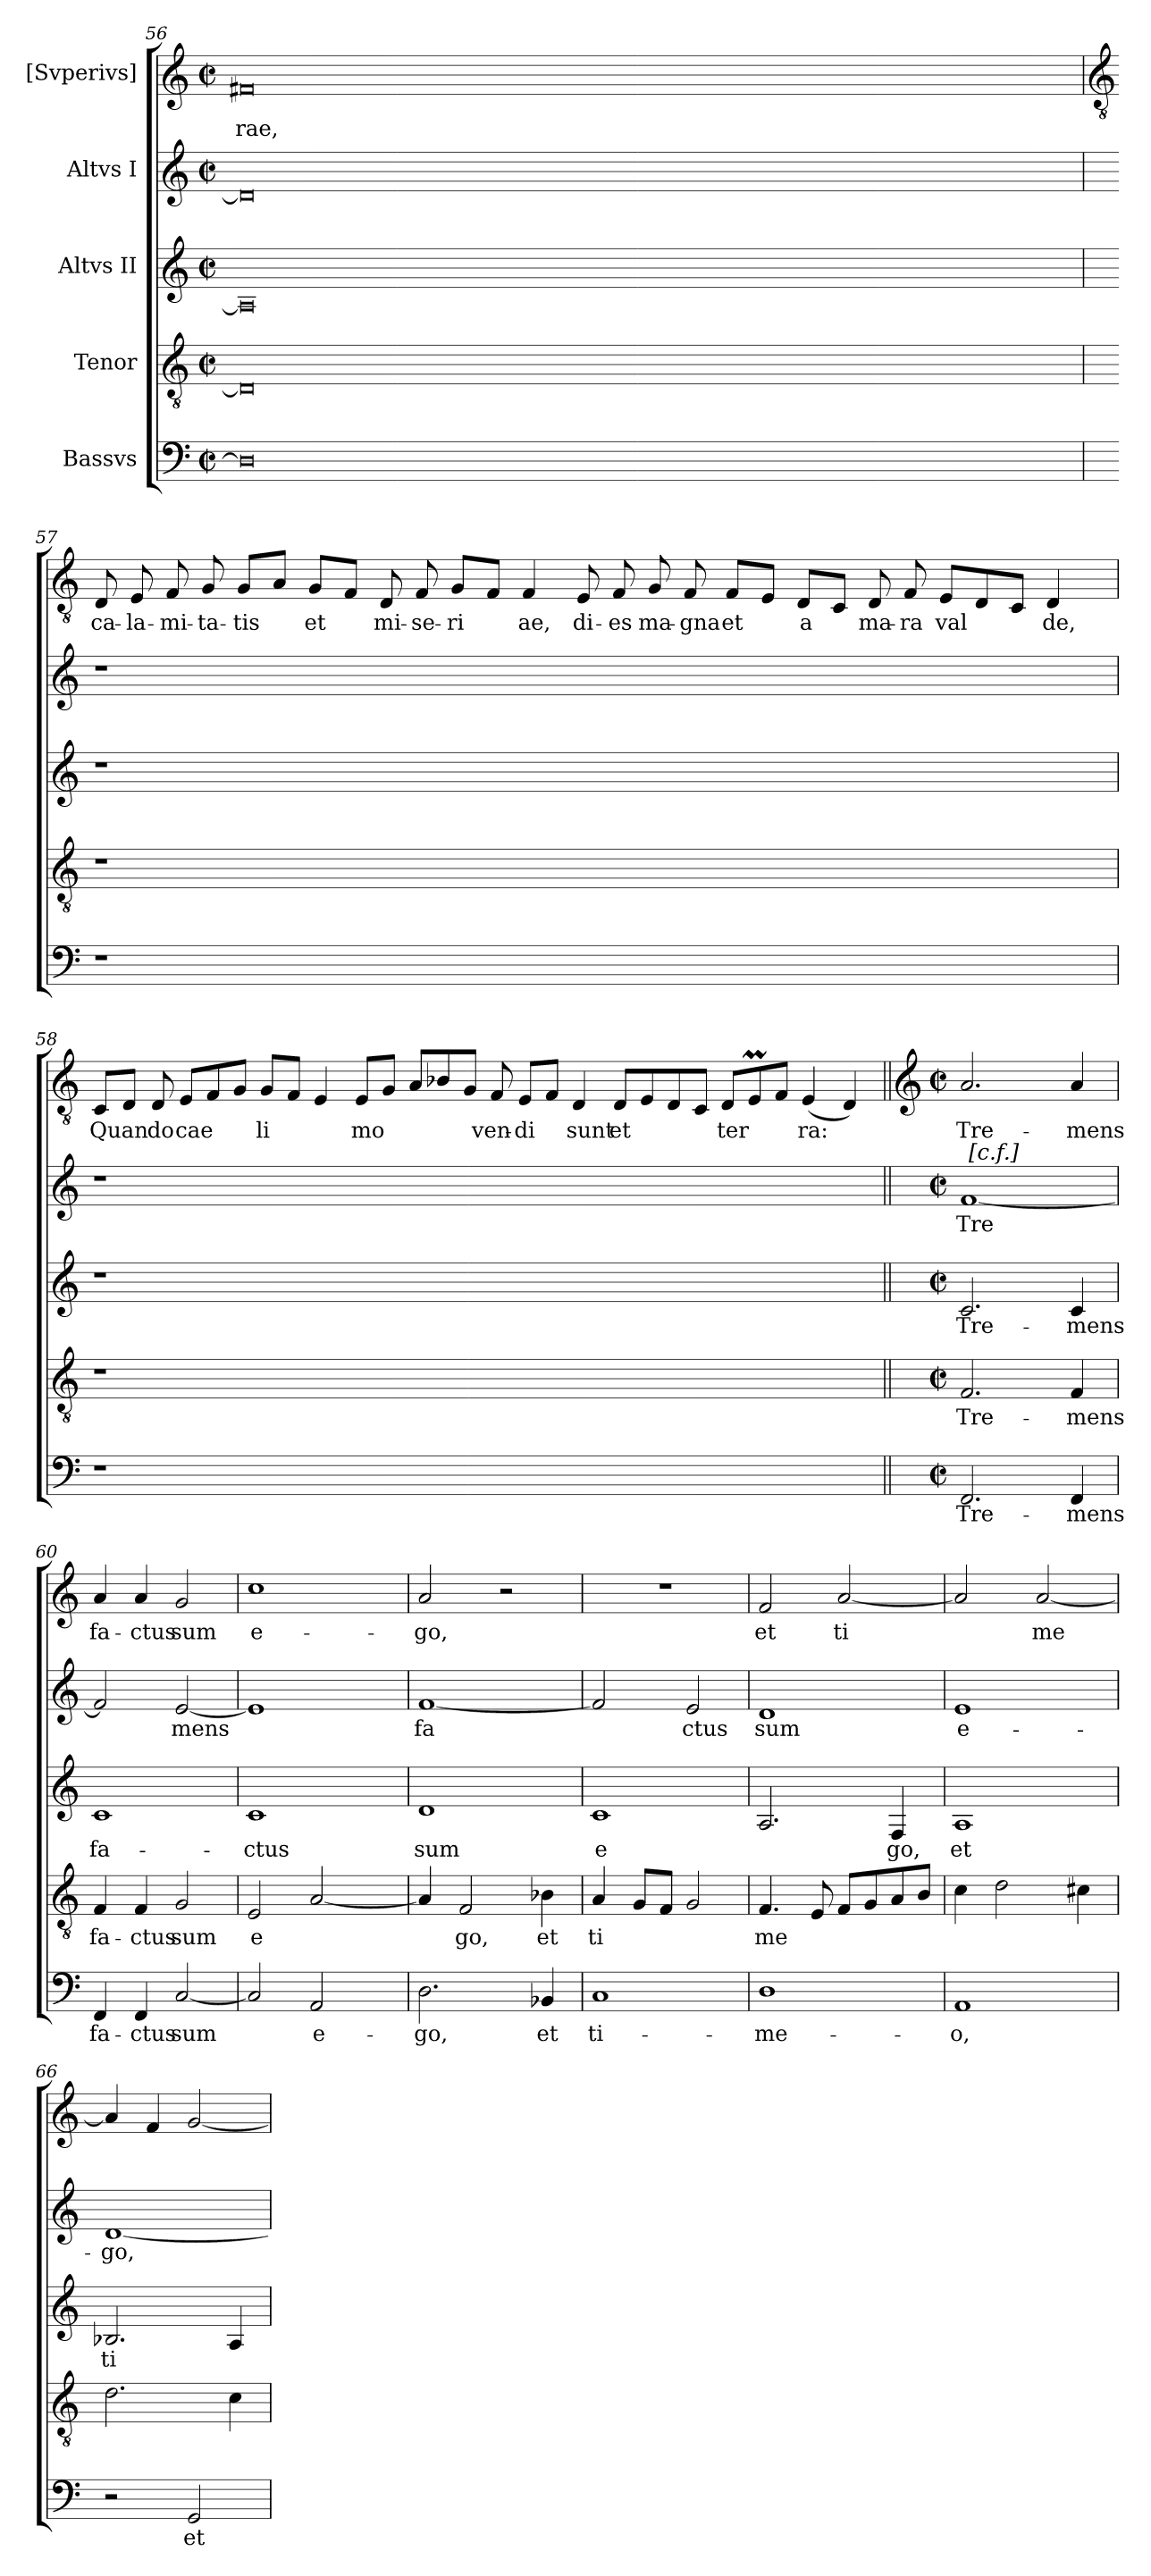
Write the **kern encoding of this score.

**kern	**text	**kern	**text	**kern	**text	**kern	**text	**kern	**text
*part5	*part5	*part4	*part4	*part3	*part3	*part2	*part2	*part1	*part1
*staff5	*staff5	*staff4	*staff4	*staff3	*staff3	*staff2	*staff2	*staff1	*staff1
*I"Bassvs	*	*I"Tenor	*	*I"Altvs II	*	*I"Altvs I	*	*I"[Svperivs]	*
*clefF4	*	*clefGv2	*	*clefG2	*	*clefG2	*	*clefG2	*
*k[]	*	*k[]	*	*k[]	*	*k[]	*	*k[]	*
*C:	*	*C:	*	*C:	*	*C:	*	*C:	*
*M2/2	*	*M2/2	*	*M2/2	*	*M2/2	*	*M2/2	*
*met(c|)	*	*met(c|)	*	*met(c|)	*	*met(c|)	*	*met(c|)	*
=56	=56	=56	=56	=56	=56	=56	=56	=56	=56
!	!LO:LY:b:cj	!	!LO:LY:b:cj	!	!LO:LY:b:cj	!	!LO:LY:b:cj	!	!LO:LY:b:cj
0D]	--	0D]	--	0A]	.	0d]	.	0f#	-rae,
!!LO:LB:g=z
=57	=57	=57	=57	=57	=57	=57	=57	=57	=57
*	*	*	*	*	*	*	*	*clefGv2	*
!	!	!	!	!	!	!	!	!	!LO:LY:b:cj
1r	.	1r	.	1r	.	1r	.	8D/	ca-
!	!	!	!	!	!	!	!	!	!LO:LY:b:cj
.	.	.	.	.	.	.	.	8E/	-la-
!	!	!	!	!	!	!	!	!	!LO:LY:b:cj
.	.	.	.	.	.	.	.	8F/	-mi-
!	!	!	!	!	!	!	!	!	!LO:LY:b:cj
.	.	.	.	.	.	.	.	8G/	-ta-
!	!	!	!	!	!	!	!	!	!LO:LY:b:cj
.	.	.	.	.	.	.	.	8G/L	-tis
!	!	!	!	!	!	!	!	!	!LO:LY:b:cj
.	.	.	.	.	.	.	.	8A/J	.
!	!	!	!	!	!	!	!	!	!LO:LY:b:cj
.	.	.	.	.	.	.	.	8G/L	et
!	!	!	!	!	!	!	!	!	!LO:LY:b:cj
.	.	.	.	.	.	.	.	8F/J	.
!	!	!	!	!	!	!	!	!	!LO:LY:b:cj
0ryy	.	0ryy	.	0ryy	.	0ryy	.	8D/	mi-
!	!	!	!	!	!	!	!	!	!LO:LY:b:cj
.	.	.	.	.	.	.	.	8F/	-se-
!	!	!	!	!	!	!	!	!	!LO:LY:b:cj
.	.	.	.	.	.	.	.	8G/L	-ri-
!	!	!	!	!	!	!	!	!	!LO:LY:b:cj
.	.	.	.	.	.	.	.	8F/J	--
!	!	!	!	!	!	!	!	!	!LO:LY:b:cj
.	.	.	.	.	.	.	.	4F/	-ae,
!	!	!	!	!	!	!	!	!	!LO:LY:b:cj
.	.	.	.	.	.	.	.	8E/	di-
!	!	!	!	!	!	!	!	!	!LO:LY:b:cj
.	.	.	.	.	.	.	.	8F/	-es
!	!	!	!	!	!	!	!	!	!LO:LY:b:cj
.	.	.	.	.	.	.	.	8G/	ma-
!	!	!	!	!	!	!	!	!	!LO:LY:b:cj
.	.	.	.	.	.	.	.	8F/	-gna
!	!	!	!	!	!	!	!	!	!LO:LY:b:cj
.	.	.	.	.	.	.	.	8F/L	et
!	!	!	!	!	!	!	!	!	!LO:LY:b:cj
.	.	.	.	.	.	.	.	8E/J	.
!	!	!	!	!	!	!	!	!	!LO:LY:b:cj
.	.	.	.	.	.	.	.	8D/L	a-
!	!	!	!	!	!	!	!	!	!LO:LY:b:cj
.	.	.	.	.	.	.	.	8C/J	--
!	!	!	!	!	!	!	!	!	!LO:LY:b:cj
.	.	.	.	.	.	.	.	8D/	-ma-
!	!	!	!	!	!	!	!	!	!LO:LY:b:cj
.	.	.	.	.	.	.	.	8F/	-ra
!	!	!	!	!	!	!	!	!	!LO:LY:b:cj
2ryy	.	2ryy	.	2ryy	.	2ryy	.	8E/L	val-
!	!	!	!	!	!	!	!	!	!LO:LY:b:cj
.	.	.	.	.	.	.	.	8D/	--
!	!	!	!	!	!	!	!	!	!LO:LY:b:cj
.	.	.	.	.	.	.	.	8C/J	--
!	!	!	!	!	!	!	!	!	!LO:LY:b:cj
.	.	.	.	.	.	.	.	4D/	-de,
8ryy	.	8ryy	.	8ryy	.	8ryy	.	.	.
!!LO:PB:g=z
=58	=58	=58	=58	=58	=58	=58	=58	=58	=58
!	!	!	!	!	!	!	!	!	!LO:LY:b:cj
1r	.	1r	.	1r	.	1r	.	8C/L	Quan-
!	!	!	!	!	!	!	!	!	!LO:LY:b:cj
.	.	.	.	.	.	.	.	8D/J	--
!	!	!	!	!	!	!	!	!	!LO:LY:b:cj
.	.	.	.	.	.	.	.	8D/	-do
!	!	!	!	!	!	!	!	!	!LO:LY:b:cj
.	.	.	.	.	.	.	.	8E/L	cae-
!	!	!	!	!	!	!	!	!	!LO:LY:b:cj
.	.	.	.	.	.	.	.	8F/	--
!	!	!	!	!	!	!	!	!	!LO:LY:b:cj
.	.	.	.	.	.	.	.	8G/J	--
!	!	!	!	!	!	!	!	!	!LO:LY:b:cj
.	.	.	.	.	.	.	.	8G/L	-li
!	!	!	!	!	!	!	!	!	!LO:LY:b:cj
.	.	.	.	.	.	.	.	8F/J	.
!	!	!	!	!	!	!	!	!	!LO:LY:b:cj
0ryy	.	0ryy	.	0ryy	.	0ryy	.	4E/	.
!	!	!	!	!	!	!	!	!	!LO:LY:b:cj
.	.	.	.	.	.	.	.	8E/L	mo-
!	!	!	!	!	!	!	!	!	!LO:LY:b:cj
.	.	.	.	.	.	.	.	8G/J	--
!	!	!	!	!	!	!	!	!	!LO:LY:b:cj
.	.	.	.	.	.	.	.	8A/L	--
!	!	!	!	!	!	!	!	!	!LO:LY:b:cj
.	.	.	.	.	.	.	.	8B-X/	--
!	!	!	!	!	!	!	!	!	!LO:LY:b:cj
.	.	.	.	.	.	.	.	8G/J	--
!	!	!	!	!	!	!	!	!	!LO:LY:b:cj
.	.	.	.	.	.	.	.	8F/	-ven-
!	!	!	!	!	!	!	!	!	!LO:LY:b:cj
.	.	.	.	.	.	.	.	8E/L	-di
!	!	!	!	!	!	!	!	!	!LO:LY:b:cj
.	.	.	.	.	.	.	.	8F/J	.
!	!	!	!	!	!	!	!	!	!LO:LY:b:cj
.	.	.	.	.	.	.	.	4D/	sunt
!	!	!	!	!	!	!	!	!	!LO:LY:b:cj
.	.	.	.	.	.	.	.	8D/L	et
!	!	!	!	!	!	!	!	!	!LO:LY:b:cj
.	.	.	.	.	.	.	.	8E/	.
!	!	!	!	!	!	!	!	!	!LO:LY:b:cj
.	.	.	.	.	.	.	.	8D/	.
!	!	!	!	!	!	!	!	!	!LO:LY:b:cj
.	.	.	.	.	.	.	.	8C/J	.
!	!	!	!	!	!	!	!	!	!LO:LY:b:cj
2..ryy	.	2..ryy	.	2..ryy	.	2..ryy	.	8D/L	ter-
!	!	!	!	!	!	!	!	!	!LO:LY:b:cj
.	.	.	.	.	.	.	.	8Em/	--
!	!	!	!	!	!	!	!	!	!LO:LY:b:cj
.	.	.	.	.	.	.	.	8F/J	--
!	!	!	!	!	!	!	!	!	!LO:LY:b:cj
.	.	.	.	.	.	.	.	(<4E/	-ra:
!	!	!	!	!	!	!	!	!	!LO:LY:b:cj
.	.	.	.	.	.	.	.	4D/)	.
!!LO:PB:g=z
=59||	=59||	=59||	=59||	=59||	=59||	=59||	=59||	=59||	=59||
*	*	*	*	*	*	*	*	*clefG2	*
*M2/2	*	*M2/2	*	*M2/2	*	*M2/2	*	*M2/2	*
*met(c|)	*	*met(c|)	*	*met(c|)	*	*met(c|)	*	*met(c|)	*
!	!LO:LY:b:cj	!	!LO:LY:b:cj	!	!LO:LY:b:cj	!	!LO:LY:b:cj	!	!LO:LY:b:cj
*	*	*	*	*	*	*^	*	*	*
2.FF/	-Tre-	2.F/	-Tre-	2.c/	Tre-	[<1f	64ryy	Tre-	2.a/	Tre-
!	!	!	!	!	!	!	!LO:TX:a:t=[c.f.]	!	!	!
.	.	.	.	.	.	.	2ryy	.	.	.
.	.	.	.	.	.	.	4ryy	.	.	.
!	!LO:LY:b:cj	!	!LO:LY:b:cj	!	!LO:LY:b:cj	!	!	!	!	!LO:LY:b:cj
4FF/	-mens	4F/	-mens	4c/	-mens	.	.	.	4a/	-mens
.	.	.	.	.	.	.	8...ryy	.	.	.
=60	=60	=60	=60	=60	=60	=60	=60	=60	=60	=60
!	!LO:LY:b:cj	!	!LO:LY:b:cj	!	!LO:LY:b:cj	!	!	!LO:LY:b:cj	!	!LO:LY:b:cj
*	*	*	*	*	*	*v	*v	*	*	*
4FF/	fa-	4F/	fa-	1c	fa-	2f/]	--	4a/	fa-
!	!LO:LY:b:cj	!	!LO:LY:b:cj	!	!	!	!	!	!LO:LY:b:cj
4FF/	-ctus	4F/	-ctus	.	.	.	.	4a/	-ctus
!	!LO:LY:b:cj	!	!LO:LY:b:cj	!	!	!	!LO:LY:b:cj	!	!LO:LY:b:cj
[<2C/	sum	2G/	sum	.	.	[<2e/	-mens	2g/	sum
=61	=61	=61	=61	=61	=61	=61	=61	=61	=61
!	!LO:LY:b:cj	!	!LO:LY:b:cj	!	!LO:LY:b:cj	!	!LO:LY:b:cj	!	!LO:LY:b:cj
2C/]	.	2E/	e-	1c	-ctus	1e]	.	1cc	e-
!	!LO:LY:b:cj	!	!LO:LY:b:cj	!	!	!	!	!	!
2AA/	e-	[<2A/	--	.	.	.	.	.	.
=62	=62	=62	=62	=62	=62	=62	=62	=62	=62
!	!LO:LY:b:cj	!	!LO:LY:b:cj	!	!LO:LY:b:cj	!	!LO:LY:b:cj	!	!LO:LY:b:cj
2.D\	-go,	4A/]	--	1d	sum	[<1f	fa-	2a/	-go,
!	!	!	!LO:LY:b:cj	!	!	!	!	!	!
.	.	2F/	-go,	.	.	.	.	.	.
.	.	.	.	.	.	.	.	2r	.
!	!LO:LY:b:cj	!	!LO:LY:b:cj	!	!	!	!	!	!
4BB-X/	et	4B-X\	et	.	.	.	.	.	.
=63	=63	=63	=63	=63	=63	=63	=63	=63	=63
!	!LO:LY:b:cj	!	!LO:LY:b:cj	!	!LO:LY:b:cj	!	!LO:LY:b:cj	!	!
1C	ti-	4A/	ti-	1c	e-	2f/]	--	1r	.
!	!	!	!LO:LY:b:cj	!	!	!	!	!	!
.	.	8G/L	--	.	.	.	.	.	.
!	!	!	!LO:LY:b:cj	!	!	!	!	!	!
.	.	8F/J	--	.	.	.	.	.	.
!	!	!	!LO:LY:b:cj	!	!	!	!LO:LY:b:cj	!	!
.	.	2G/	--	.	.	2e/	-ctus	.	.
=64	=64	=64	=64	=64	=64	=64	=64	=64	=64
!	!LO:LY:b:cj	!	!LO:LY:b:cj	!	!LO:LY:b:cj	!	!LO:LY:b:cj	!	!LO:LY:b:cj
1D	-me-	4.F/	-me-	2.A/	--	1d	sum	2f/	et
!	!	!	!LO:LY:b:cj	!	!	!	!	!	!
.	.	8E/	--	.	.	.	.	.	.
!	!	!	!LO:LY:b:cj	!	!	!	!	!	!LO:LY:b:cj
.	.	8F/L	--	.	.	.	.	[<2a/	ti-
!	!	!	!LO:LY:b:cj	!	!	!	!	!	!
.	.	8G/	--	.	.	.	.	.	.
!	!	!	!LO:LY:b:cj	!	!LO:LY:b:cj	!	!	!	!
.	.	8A/	--	4F/	-go,	.	.	.	.
!	!	!	!LO:LY:b:cj	!	!	!	!	!	!
.	.	8B/J	--	.	.	.	.	.	.
=65	=65	=65	=65	=65	=65	=65	=65	=65	=65
!	!LO:LY:b:cj	!	!LO:LY:b:cj	!	!LO:LY:b:cj	!	!LO:LY:b:cj	!	!LO:LY:b:cj
1AA	-o,	4c\	--	1A	et	1e	e-	2a/]	--
!	!	!	!LO:LY:b:cj	!	!	!	!	!	!
.	.	2d\	--	.	.	.	.	.	.
!	!	!	!	!	!	!	!	!	!LO:LY:b:cj
.	.	.	.	.	.	.	.	[<2a/	-me-
!	!	!	!LO:LY:b:cj	!	!	!	!	!	!
.	.	4c#\	--	.	.	.	.	.	.
!!LO:LB:g=z
=66	=66	=66	=66	=66	=66	=66	=66	=66	=66
!	!	!	!LO:LY:b:cj	!	!LO:LY:b:cj	!	!LO:LY:b:cj	!	!LO:LY:b:cj
2r	.	2.d\	--	2.B-X/	ti-	[<1d	-go,	4a/]	--
!	!	!	!	!	!	!	!	!	!LO:LY:b:cj
.	.	.	.	.	.	.	.	4f/	--
!	!LO:LY:b:cj	!	!	!	!	!	!	!	!LO:LY:b:cj
2GG/	et	.	.	.	.	.	.	[<2g/	--
!	!	!	!LO:LY:b:cj	!	!LO:LY:b:cj	!	!	!	!
.	.	4c\	--	4A/	--	.	.	.	.
=	=	=	=	=	=	=	=	=	=
*-	*-	*-	*-	*-	*-	*-	*-	*-	*-
